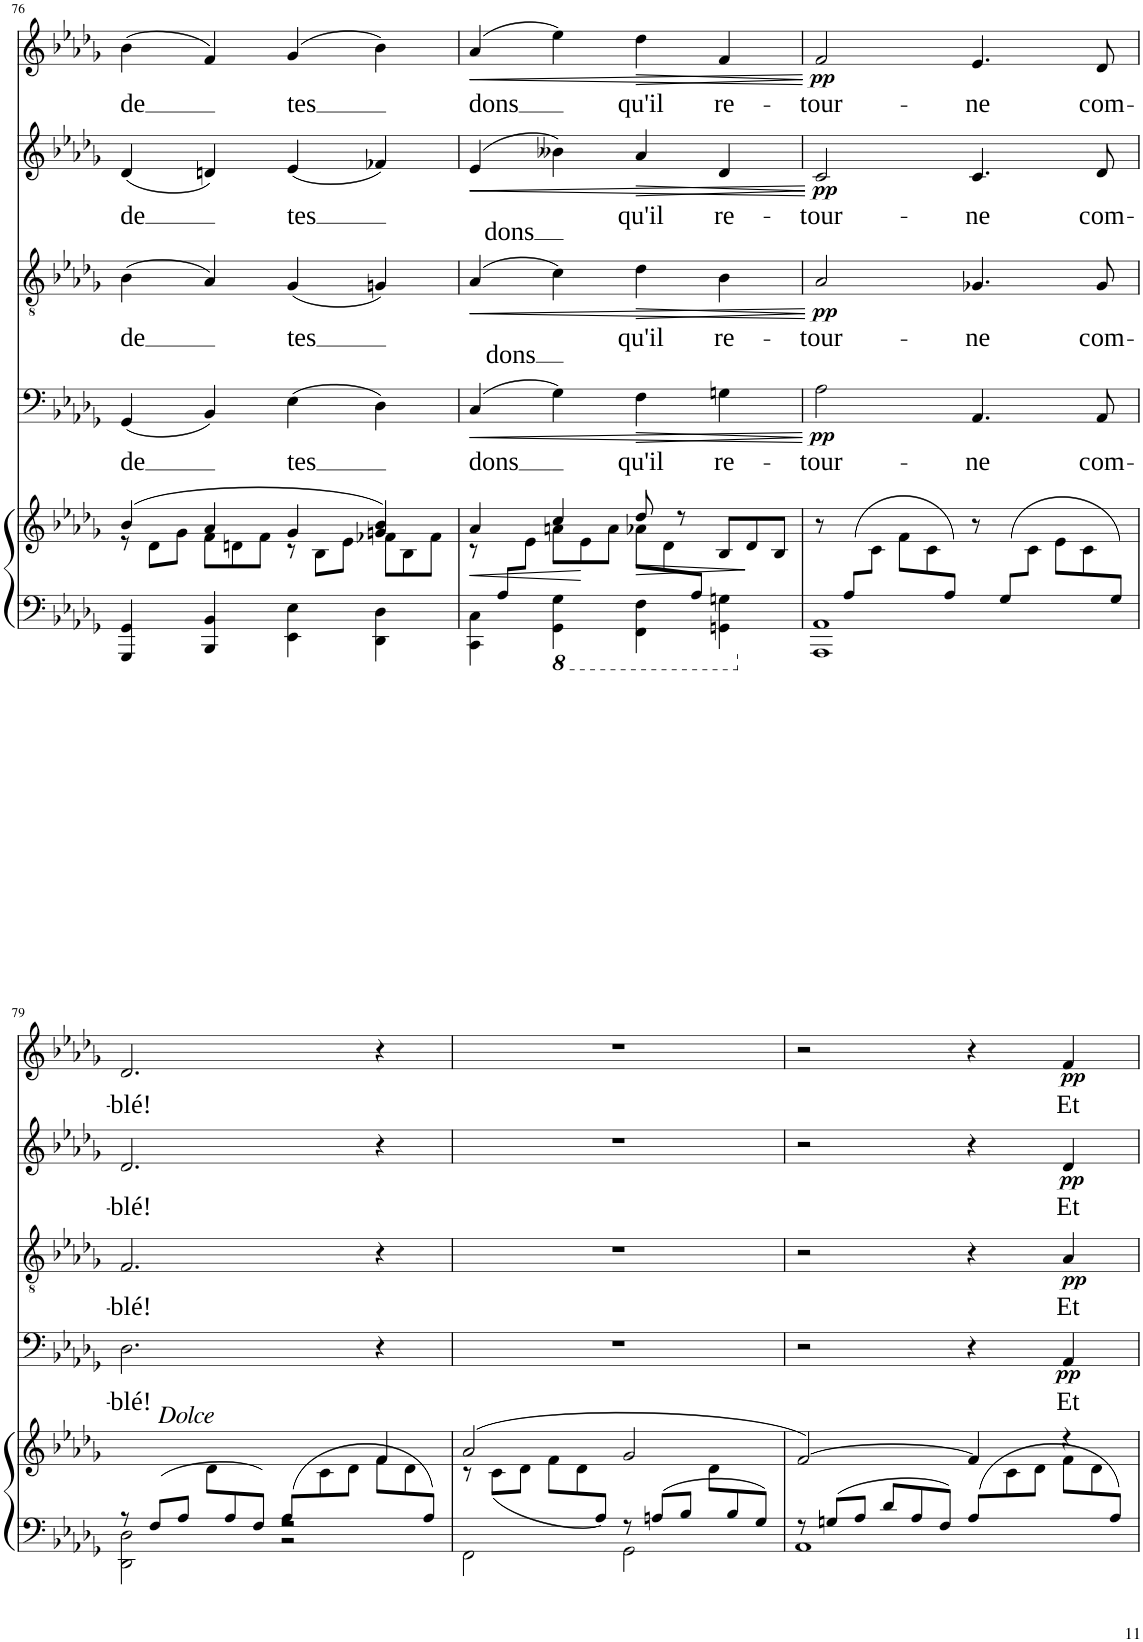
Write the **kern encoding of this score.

**kern	**kern	**dynam	**kern	**text	**dynam	**kern	**text	**dynam	**kern	**text	**dynam	**kern	**text	**dynam
*part5	*part5	*part5	*part4	*part4	*part4	*part3	*part3	*part3	*part2	*part2	*part2	*part1	*part1	*part1
*staff6	*staff5	*staff5/6	*staff4	*staff4	*staff4	*staff3	*staff3	*staff3	*staff2	*staff2	*staff2	*staff1	*staff1	*staff1
*I"ORGUE ou PIANO	*	*	*I"BASSES	*	*	*I"TÉNORS	*	*	*I"CONTRALTOS	*	*	*I"SOPRANOS	*	*
*I'Pno	*	*	*	*	*	*	*	*	*	*	*	*	*	*
!!LO:PB:g=z
*clefF4	*clefG2	*	*clefF4	*	*	*clefGv2	*	*	*clefG2	*	*	*clefG2	*	*
*k[b-e-a-d-g-]	*k[b-e-a-d-g-]	*	*k[b-e-a-d-g-]	*	*	*k[b-e-a-d-g-]	*	*	*k[b-e-a-d-g-]	*	*	*k[b-e-a-d-g-]	*	*
*M4/4	*M4/4	*	*M4/4	*	*	*M4/4	*	*	*M4/4	*	*	*M4/4	*	*
*met(c)	*met(c)	*	*met(c)	*	*	*met(c)	*	*	*met(c)	*	*	*met(c)	*	*
=76	=76	=76	=76	=76	=76	=76	=76	=76	=76	=76	=76	=76	=76	=76
*^	*^	*	*	*	*	*	*	*	*	*	*	*	*	*
*	*	*	*Xtuplet	*	*	*	*	*	*	*	*	*	*	*	*	*
!	!	!	!	!	!	!LO:LY:b	!	!	!LO:LY:b	!	!	!LO:LY:b	!	!	!LO:LY:b	!
4GGG-/ 4GG-/	1ryy	(4b-/	12r	.	(4GG-/	de	.	(4B-\	de	.	(4d-/	de	.	(4b-\	de	.
.	.	.	12d-\L	.	.	.	.	.	.	.	.	.	.	.	.	.
.	.	.	12g-\J	.	.	.	.	.	.	.	.	.	.	.	.	.
4BBB-/ 4BB-/	.	4a-/	12f\L	.	4BB-/)	.	.	4A-/)	.	.	4dn/)	.	.	4f/)	.	.
.	.	.	12dn\	.	.	.	.	.	.	.	.	.	.	.	.	.
.	.	.	12f\J	.	.	.	.	.	.	.	.	.	.	.	.	.
!	!	!	!	!	!	!LO:LY:b	!	!	!LO:LY:b	!	!	!LO:LY:b	!	!	!LO:LY:b	!
4EE-\ 4E-\	.	4g-/	12r	.	(4E-\	tes	.	(4G-/	tes	.	(4e-/	tes	.	(4g-/	tes	.
.	.	.	12B-\L	.	.	.	.	.	.	.	.	.	.	.	.	.
.	.	.	12e-\J	.	.	.	.	.	.	.	.	.	.	.	.	.
4DD-\ 4D-\	.	4gn/ 4b-/)	12f-X\L	.	4D-\)	.	.	4Gn/)	.	.	4f-X/)	.	.	4b-\)	.	.
.	.	.	12B-\	.	.	.	.	.	.	.	.	.	.	.	.	.
.	.	.	12f-\J	.	.	.	.	.	.	.	.	.	.	.	.	.
=77	=77	=77	=77	=77	=77	=77	=77	=77	=77	=77	=77	=77	=77	=77	=77	=77
*	*^	*	*	*	*	*	*	*	*	*	*	*	*	*	*	*
!	!	!	!	!	!	!	!LO:LY:b	!LO:HP:b	!	!LO:LY:b	!LO:HP:b	!	!LO:LY:b	!LO:HP:b	!	!LO:LY:b	!LO:HP:b
12ryy	4CC\ 4C\	1ryy	4a-/	12r	.	(4C/	dons	<	(4A-/	dons	<	(4e-/	dons	<	(4a-/	dons	<
12A-/L	.	.	.	12ryy	.	.	.	.	.	.	.	.	.	.	.	.	.
2ryy	.	.	.	12e-\J	.	.	.	.	.	.	.	.	.	.	.	.	.
*8ba	*	*	*	*	*	*	*	*	*	*	*	*	*	*	*	*	*
.	4GGG-\ 4GG-\	.	4cc/	12an\L	.	4G-\)	.	.	4c\)	.	.	4b--X\)	.	.	4ee-\)	.	.
.	.	.	.	12e-\	.	.	.	.	.	.	.	.	.	.	.	.	.
.	.	.	.	12a\J	.	.	.	.	.	.	.	.	.	.	.	.	.
!	!	!	!	!	!LO:HP:b	!	!LO:LY:b	!LO:HP:b	!	!LO:LY:b	!LO:HP:b	!	!LO:LY:b	!LO:HP:b	!	!LO:LY:b	!LO:HP:b
.	4FFF\ 4FF\	.	8dd-/	12a-X\L	>	4F\	qu'il	>	4d-\	qu'il	>	4a-/	qu'il	>	4dd-\	qu'il	>
.	.	.	.	12d-\	.	.	.	.	.	.	.	.	.	.	.	.	.
.	.	.	8r	.	.	.	.	.	.	.	.	.	.	.	.	.	.
12A-/J	.	.	.	12ryy	.	.	.	.	.	.	.	.	.	.	.	.	.
!	!	!	!	!	!	!	!LO:LY:b	!	!	!LO:LY:b	!	!	!LO:LY:b	!	!	!LO:LY:b	!
4ryy	4GGGn\ 4GGn\	.	4ryy	12B-/L	.	4Gn\	re-	.	4B-\	re-	.	4d-/	re-	.	4f/	re-	.
.	.	.	.	12d-/	.	.	.	.	.	.	.	.	.	.	.	.	.
.	.	.	.	12B-/J	.	.	.	.	.	.	.	.	.	.	.	.	.
*v	*v	*v	*	*	*	*	*	*	*	*	*	*	*	*	*	*	*
*	*v	*v	*	*	*	*	*	*	*	*	*	*	*	*	*
.	.	]	.	.	[ ]	.	.	[ ]	.	.	[ ]	.	.	[ ]
=78	=78	=78	=78	=78	=78	=78	=78	=78	=78	=78	=78	=78	=78	=78
*X8ba	*	*	*	*	*	*	*	*	*	*	*	*	*	*
*^	*	*	*	*	*	*	*	*	*	*	*	*	*	*
*	*^	*	*	*	*	*	*	*	*	*	*	*	*	*	*
!	!	!	!	!	!	!LO:LY:b	!LO:DY:b	!	!LO:LY:b	!LO:DY:b	!	!LO:LY:b	!LO:DY:b	!	!LO:LY:b	!LO:DY:b
12ryy	1AAA- 1AA-	1ryy	12r	.	2A-\	-tour-	pp	2A-/	-tour-	pp	2c/	-tour-	pp	2f/	-tour-	pp
12A-/L	.	.	12ryy	.	.	.	.	.	.	.	.	.	.	.	.	.
4ryy	.	.	12c\J	.	.	.	.	.	.	.	.	.	.	.	.	.
.	.	.	12f\L	.	.	.	.	.	.	.	.	.	.	.	.	.
.	.	.	12c\	.	.	.	.	.	.	.	.	.	.	.	.	.
12A-/J	.	.	12ryy	.	.	.	.	.	.	.	.	.	.	.	.	.
!	!	!	!	!	!	!LO:LY:b	!	!	!LO:LY:b	!	!	!LO:LY:b	!	!	!LO:LY:b	!
12ryy	.	.	12r	.	4.AA-/	-ne	.	4.G-X/	-ne	.	4.c/	-ne	.	4.e-/	-ne	.
12G-/L	.	.	12ryy	.	.	.	.	.	.	.	.	.	.	.	.	.
4ryy	.	.	12c\J	.	.	.	.	.	.	.	.	.	.	.	.	.
.	.	.	12e-\L	.	.	.	.	.	.	.	.	.	.	.	.	.
.	.	.	12c\	.	.	.	.	.	.	.	.	.	.	.	.	.
!	!	!	!	!	!	!LO:LY:b	!	!	!LO:LY:b	!	!	!LO:LY:b	!	!	!LO:LY:b	!
.	.	.	.	.	8AA-/	com-	.	8G-/	com-	.	8d-/	com-	.	8d-/	com-	.
12G-/J	.	.	12ryy	.	.	.	.	.	.	.	.	.	.	.	.	.
!!LO:LB:g=z
=79	=79	=79	=79	=79	=79	=79	=79	=79	=79	=79	=79	=79	=79	=79	=79	=79
*	*Xtuplet	*	*	*	*	*	*	*	*	*	*	*	*	*	*	*
*	*	*	*^	*	*	*	*	*	*	*	*	*	*	*	*	*
*	*	*	*	*^	*	*	*	*	*	*	*	*	*	*	*	*	*
!	!	!	!LO:TX:a:i:t=Dolce	!	!	!	!	!	!	!	!	!	!	!	!	!	!	!
!	!	!	!	!	!	!	!	!LO:LY:b	!	!	!LO:LY:b	!	!	!LO:LY:b	!	!	!LO:LY:b	!
2ryy	12r	2DD-\ 2D-\	2ryy	2ryy	4ryy	.	2.D-\	-blé!	.	2.F/	-blé!	.	2.d-/	-blé!	.	2.d-/	-blé!	.
.	12F/L	.	.	.	.	.	.	.	.	.	.	.	.	.	.	.	.	.
.	12A-/J	.	.	.	.	.	.	.	.	.	.	.	.	.	.	.	.	.
.	12ryy	.	.	.	12d-\L	.	.	.	.	.	.	.	.	.	.	.	.	.
.	12A-/	.	.	.	3%2ryy	.	.	.	.	.	.	.	.	.	.	.	.	.
.	12F/J	.	.	.	.	.	.	.	.	.	.	.	.	.	.	.	.	.
12A-/L	2r	2r	4ryy	12ryy	.	.	.	.	.	.	.	.	.	.	.	.	.	.
3ryy	.	.	.	12c\	.	.	.	.	.	.	.	.	.	.	.	.	.	.
.	.	.	.	12d-\J	.	.	.	.	.	.	.	.	.	.	.	.	.	.
.	.	.	4f/	12f\L	.	.	4r	.	.	4r	.	.	4r	.	.	4r	.	.
.	.	.	.	12d-\	.	.	.	.	.	.	.	.	.	.	.	.	.	.
12A-/J	.	.	.	12ryy	.	.	.	.	.	.	.	.	.	.	.	.	.	.
=80	=80	=80	=80	=80	=80	=80	=80	=80	=80	=80	=80	=80	=80	=80	=80	=80	=80	=80
12%5ryy	2ryy	2FF\	(2a-/	12r	2.ryy	.	1r	.	.	1r	.	.	1r	.	.	1r	.	.
.	.	.	.	(12c\L	.	.	.	.	.	.	.	.	.	.	.	.	.	.
.	.	.	.	12d-\J	.	.	.	.	.	.	.	.	.	.	.	.	.	.
.	.	.	.	12f\L	.	.	.	.	.	.	.	.	.	.	.	.	.	.
.	.	.	.	12d-\	.	.	.	.	.	.	.	.	.	.	.	.	.	.
12A-/J)	.	.	.	12ryy	.	.	.	.	.	.	.	.	.	.	.	.	.	.
2ryy	12r	2GG-\	2g-/	2ryy	.	.	.	.	.	.	.	.	.	.	.	.	.	.
.	12An/L	.	.	.	.	.	.	.	.	.	.	.	.	.	.	.	.	.
.	12B-/J	.	.	.	.	.	.	.	.	.	.	.	.	.	.	.	.	.
.	12ryy	.	.	.	12d-\L	.	.	.	.	.	.	.	.	.	.	.	.	.
.	12B-/	.	.	.	6ryy	.	.	.	.	.	.	.	.	.	.	.	.	.
.	12G-/J	.	.	.	.	.	.	.	.	.	.	.	.	.	.	.	.	.
*	*	*	*	*v	*v	*	*	*	*	*	*	*	*	*	*	*	*	*
=81	=81	=81	=81	=81	=81	=81	=81	=81	=81	=81	=81	=81	=81	=81	=81	=81	=81
2ryy	12r	1AA-	[2f/)	2ryy	.	2r	.	.	2r	.	.	2r	.	.	2r	.	.
.	12Gn/L	.	.	.	.	.	.	.	.	.	.	.	.	.	.	.	.
.	12A-/J	.	.	.	.	.	.	.	.	.	.	.	.	.	.	.	.
.	12d-/L	.	.	.	.	.	.	.	.	.	.	.	.	.	.	.	.
.	12A-/	.	.	.	.	.	.	.	.	.	.	.	.	.	.	.	.
.	12F/J	.	.	.	.	.	.	.	.	.	.	.	.	.	.	.	.
12A-/L	2ryy	.	4f/]	12ryy	.	4r	.	.	4r	.	.	4r	.	.	4r	.	.
3ryy	.	.	.	12c\	.	.	.	.	.	.	.	.	.	.	.	.	.
.	.	.	.	12d-\J	.	.	.	.	.	.	.	.	.	.	.	.	.
!	!	!	!	!	!	!	!LO:LY:b	!LO:DY:b	!	!LO:LY:b	!LO:DY:b	!	!LO:LY:b	!LO:DY:b	!	!LO:LY:b	!LO:DY:b
.	.	.	4r	12f\L	.	4AA-/	Et	pp	4A-/	Et	pp	4d-/	Et	pp	4f/	Et	pp
.	.	.	.	12d-\	.	.	.	.	.	.	.	.	.	.	.	.	.
12A-/J	.	.	.	12ryy	.	.	.	.	.	.	.	.	.	.	.	.	.
*v	*v	*v	*	*	*	*	*	*	*	*	*	*	*	*	*	*	*
*	*v	*v	*	*	*	*	*	*	*	*	*	*	*	*	*
=	=	=	=	=	=	=	=	=	=	=	=	=	=	=
*-	*-	*-	*-	*-	*-	*-	*-	*-	*-	*-	*-	*-	*-	*-
